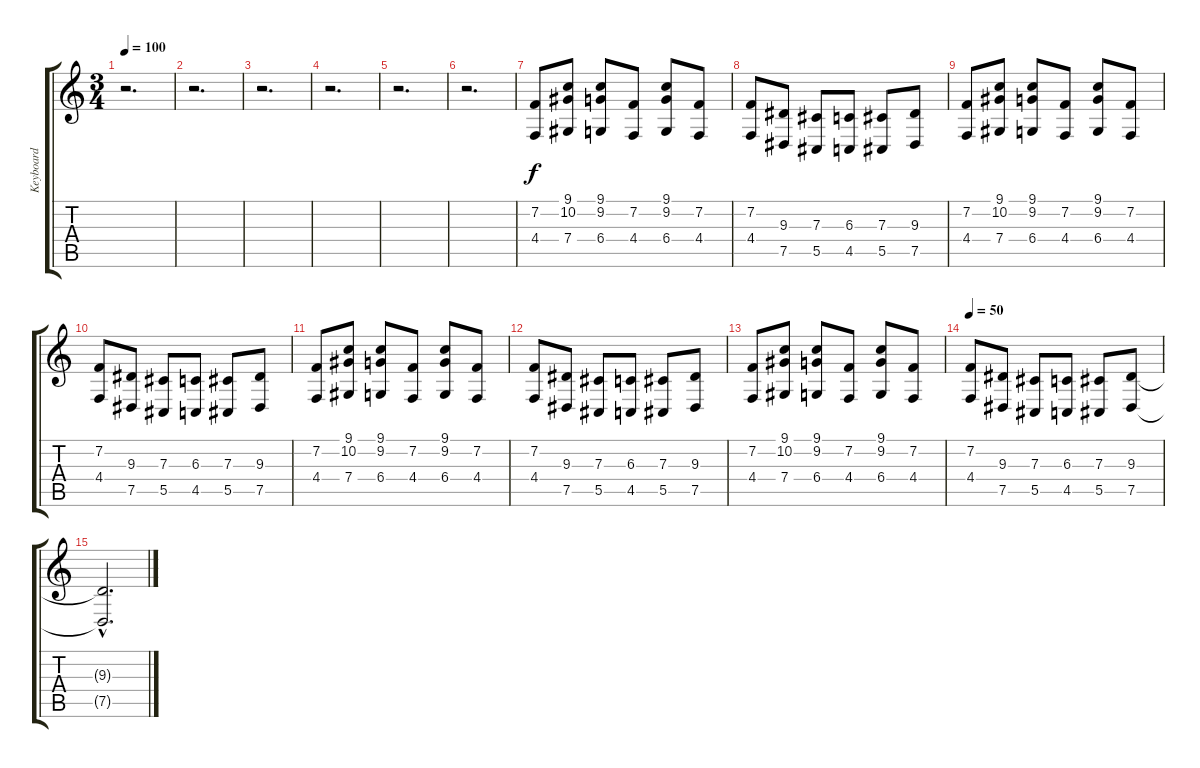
\track ("Keyboard" "Keyboard") {instrument choiraahs}
\staff {score tabs}
\tuning (Eb4 Bb3 Gb3 Db3 Ab2 Eb2) {hide}
\ts (3 4)
\tempo 100
\clef g2
\ks c
r.2{d dy f} |
r.2{d} |
r.2{d} |
r.2{d} |
r.2{d} |
r.2{d} |
(7.2 4.4).8{volume 13 instrument tremolostrings} (9.1 10.2 7.4).8 (9.1 9.2 6.4).8 (7.2 4.4).8 (9.1 9.2 6.4).8 (7.2 4.4).8 |
(7.2 4.4).8 (9.3 7.5).8 (7.3 5.5).8 (6.3 4.5).8 (7.3 5.5).8 (9.3 7.5).8 |
(7.2 4.4).8{volume 13 instrument tremolostrings} (9.1 10.2 7.4).8 (9.1 9.2 6.4).8 (7.2 4.4).8 (9.1 9.2 6.4).8 (7.2 4.4).8 |
(7.2 4.4).8 (9.3 7.5).8 (7.3 5.5).8 (6.3 4.5).8 (7.3 5.5).8 (9.3 7.5).8 |
(7.2 4.4).8{volume 13 instrument tremolostrings} (9.1 10.2 7.4).8 (9.1 9.2 6.4).8 (7.2 4.4).8 (9.1 9.2 6.4).8 (7.2 4.4).8 |
(7.2 4.4).8 (9.3 7.5).8 (7.3 5.5).8 (6.3 4.5).8 (7.3 5.5).8 (9.3 7.5).8 |
(7.2 4.4).8{volume 13 instrument tremolostrings} (9.1 10.2 7.4).8 (9.1 9.2 6.4).8 (7.2 4.4).8 (9.1 9.2 6.4).8 (7.2 4.4).8 |
\tempo 50
(7.2 4.4).8 (9.3 7.5).8 (7.3 5.5).8 (6.3 4.5).8 (7.3 5.5).8 (9.3 7.5).8 |
(9.3{hac t} 7.5{hac t}).2{d}
